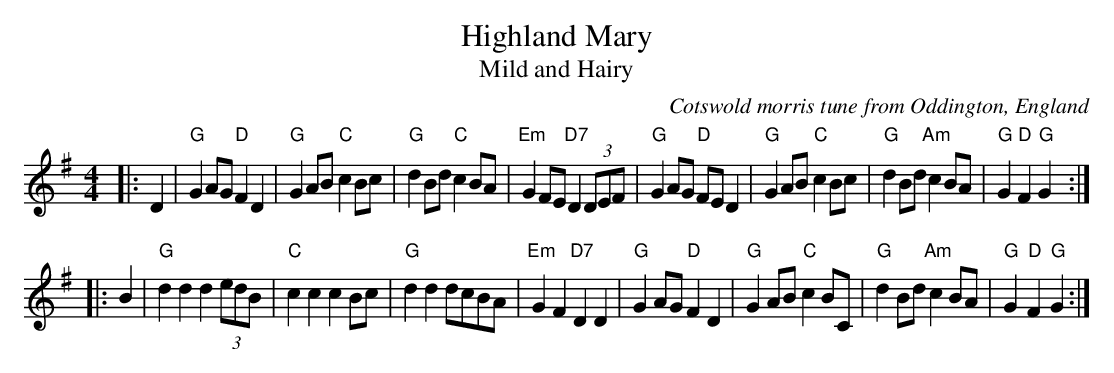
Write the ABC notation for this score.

X:1
T:Highland Mary
T:Mild and Hairy
O:Cotswold morris tune from Oddington, England
M:4/4
K:G
|:D2|\
"G"G2AG "D"F2D2|"G"G2AB "C"c2Bc|"G"d2Bd "C"c2BA|"Em"G2FE "D7"D2(3DEF|\
"G"G2AG "D"FED2|"G"G2AB "C"c2Bc|"G"d2Bd "Am"c2BA|"G"G2"D"F2 "G"G2:|
|:B2|\
"G"d2d2 d2(3edB|"C"c2c2 c2Bc|"G"d2d2 dcBA|"Em"G2F2 "D7"D2D2|\
"G"G2AG "D"F2D2|"G"G2AB "C"c2BC|"G"d2Bd "Am"c2BA|"G"G2"D"F2 "G"G2:|
